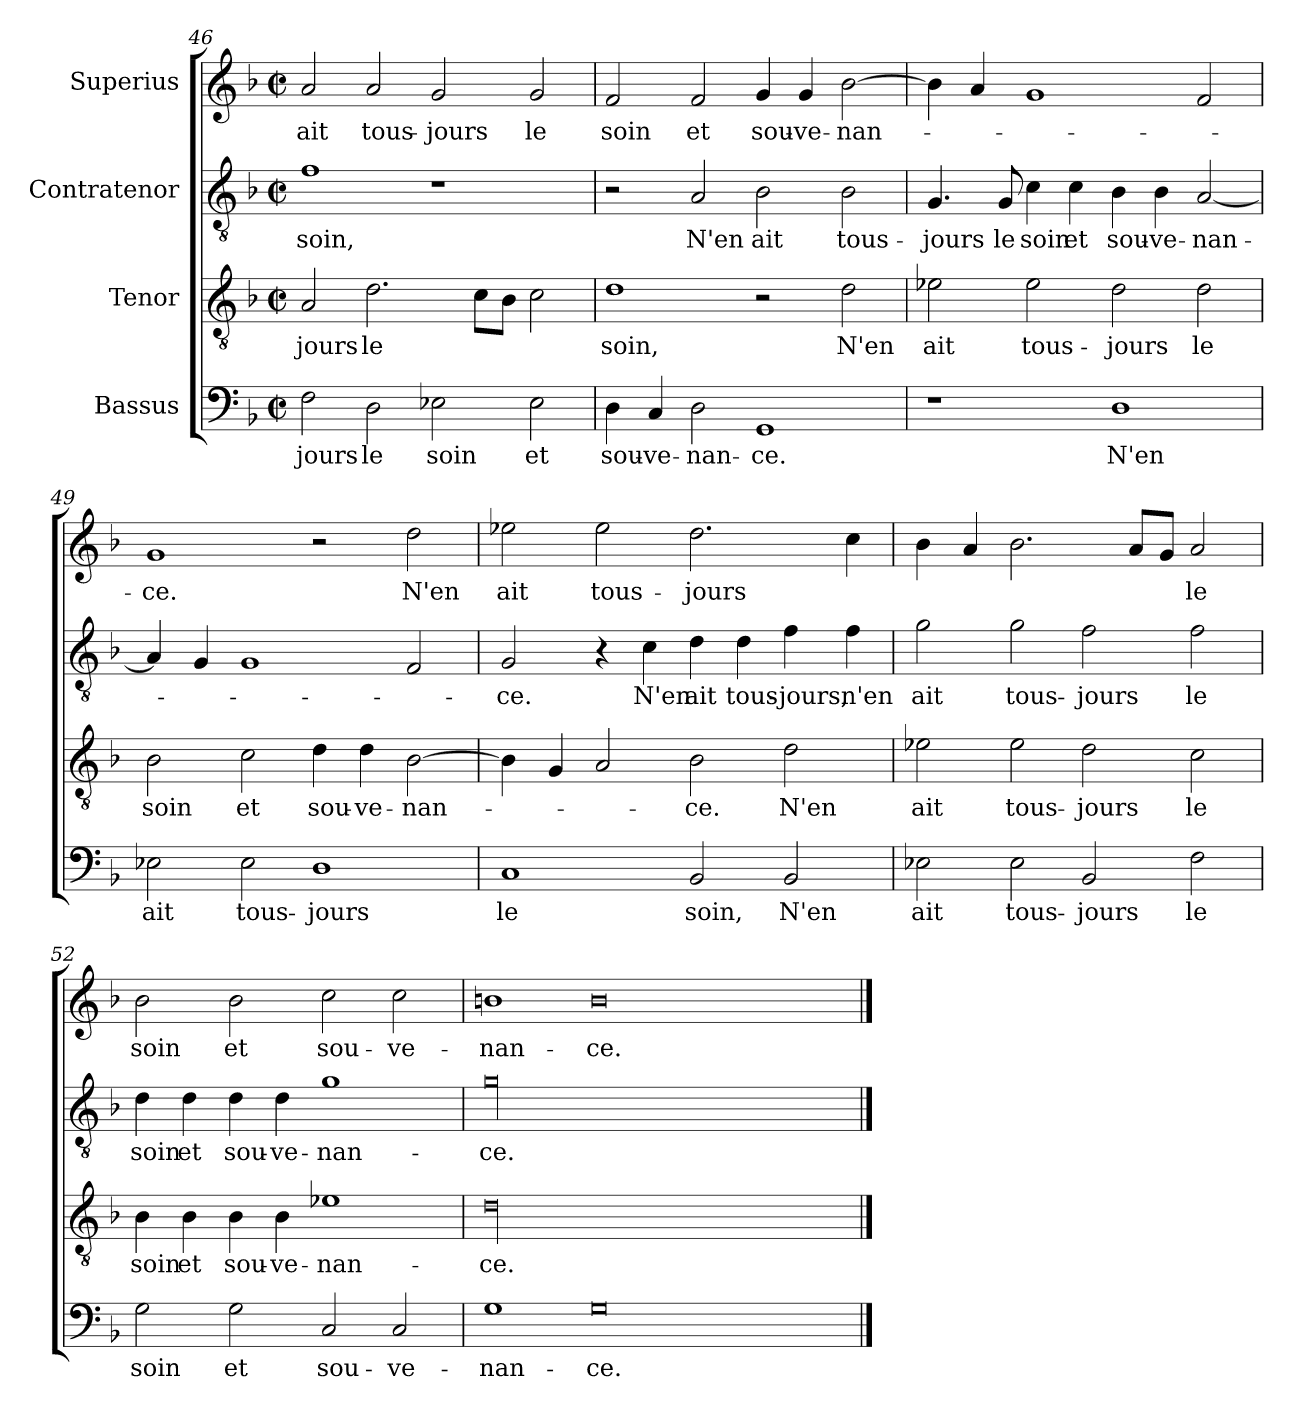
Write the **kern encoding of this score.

**kern	**text	**kern	**text	**kern	**text	**kern	**text
*part4	*part4	*part3	*part3	*part2	*part2	*part1	*part1
*staff4	*staff4	*staff3	*staff3	*staff2	*staff2	*staff1	*staff1
*I"Bassus	*	*I"Tenor	*	*I"Contratenor	*	*I"Superius	*
*clefF4	*	*clefGv2	*	*clefGv2	*	*clefG2	*
*k[b-]	*	*k[b-]	*	*k[b-]	*	*k[b-]	*
*F:	*	*F:	*	*F:	*	*F:	*
*M2/2	*	*M2/2	*	*M2/2	*	*M2/2	*
*met(c|)	*	*met(c|)	*	*met(c|)	*	*met(c|)	*
=46	=46	=46	=46	=46	=46	=46	=46
2F\	-jours	2A/	-jours	1f\	soin,	2a/	ait
2D\	le	2.d\	le	.	.	2a/	tous-
2E-X\	soin	.	.	1r	.	2g/	-jours
.	.	8c\L	.	.	.	.	.
.	.	8B-\J	.	.	.	.	.
2E-\	et	2c\	.	.	.	2g/	le
=47	=47	=47	=47	=47	=47	=47	=47
4D\	sou-	1d\	soin,	2r	.	2f/	soin
4C/	-ve-	.	.	.	.	.	.
2D\	-nan-	.	.	2A/	N'en	2f/	et
1GG/	-ce.	2r	.	2B-\	ait	4g/	sou-
.	.	.	.	.	.	4g/	-ve-
.	.	2d\	N'en	2B-\	tous-	[2b-\	-nan-
=48	=48	=48	=48	=48	=48	=48	=48
1r	.	2e-X\	ait	4.G/	-jours	4b-\]	.
.	.	.	.	.	.	4a/	.
.	.	.	.	8G/	le	.	.
.	.	2e-\	tous-	4c\	soin	1g/	.
.	.	.	.	4c\	et	.	.
1D\	N'en	2d\	-jours	4B-\	sou-	.	.
.	.	.	.	4B-\	-ve-	.	.
.	.	2d\	le	[2A/	-nan-	2f/	.
=49	=49	=49	=49	=49	=49	=49	=49
2E-X\	ait	2B-\	soin	4A/]	.	1g/	-ce.
.	.	.	.	4G/	.	.	.
2E-\	tous-	2c\	et	1G/	.	.	.
1D\	-jours	4d\	sou-	.	.	2r	.
.	.	4d\	-ve-	.	.	.	.
.	.	[2B-\	-nan-	2F/	.	2dd\	N'en
!!LO:LB:g=z
=50	=50	=50	=50	=50	=50	=50	=50
1C/	le	4B-\]	.	2G/	-ce.	2ee-X\	ait
.	.	4G/	.	.	.	.	.
.	.	2A/	.	4r	.	2ee-\	tous-
.	.	.	.	4c\	N'en	.	.
2BB-/	soin,	2B-\	-ce.	4d\	ait	2.dd\	-jours
.	.	.	.	4d\	tous-	.	.
2BB-/	N'en	2d\	N'en	4f\	-jours,	.	.
.	.	.	.	4f\	n'en	4cc\	.
=51	=51	=51	=51	=51	=51	=51	=51
2E-X\	ait	2e-X\	ait	2g\	ait	4b-\	.
.	.	.	.	.	.	4a/	.
2E-\	tous-	2e-\	tous-	2g\	tous-	2.b-\	.
2BB-/	-jours	2d\	-jours	2f\	-jours	.	.
.	.	.	.	.	.	8a/L	.
.	.	.	.	.	.	8g/J	.
2F\	le	2c\	le	2f\	le	2a/	le
=52	=52	=52	=52	=52	=52	=52	=52
2G\	soin	4B-\	soin	4d\	soin	2b-\	soin
.	.	4B-\	et	4d\	et	.	.
2G\	et	4B-\	sou-	4d\	sou-	2b-\	et
.	.	4B-\	-ve-	4d\	-ve-	.	.
2C/	sou-	1e-X\	-nan-	1g\	-nan-	2cc\	sou-
2C/	-ve-	.	.	.	.	2cc\	-ve-
=53	=53	=53	=53	=53	=53	=53	=53
1G\	-nan-	00d\	-ce.	00g\	-ce.	1bn\	-nan-
0G\	-ce.	.	.	.	.	0b\	-ce.
1ryy	.	.	.	.	.	1ryy	.
==	==	==	==	==	==	==	==
*-	*-	*-	*-	*-	*-	*-	*-
